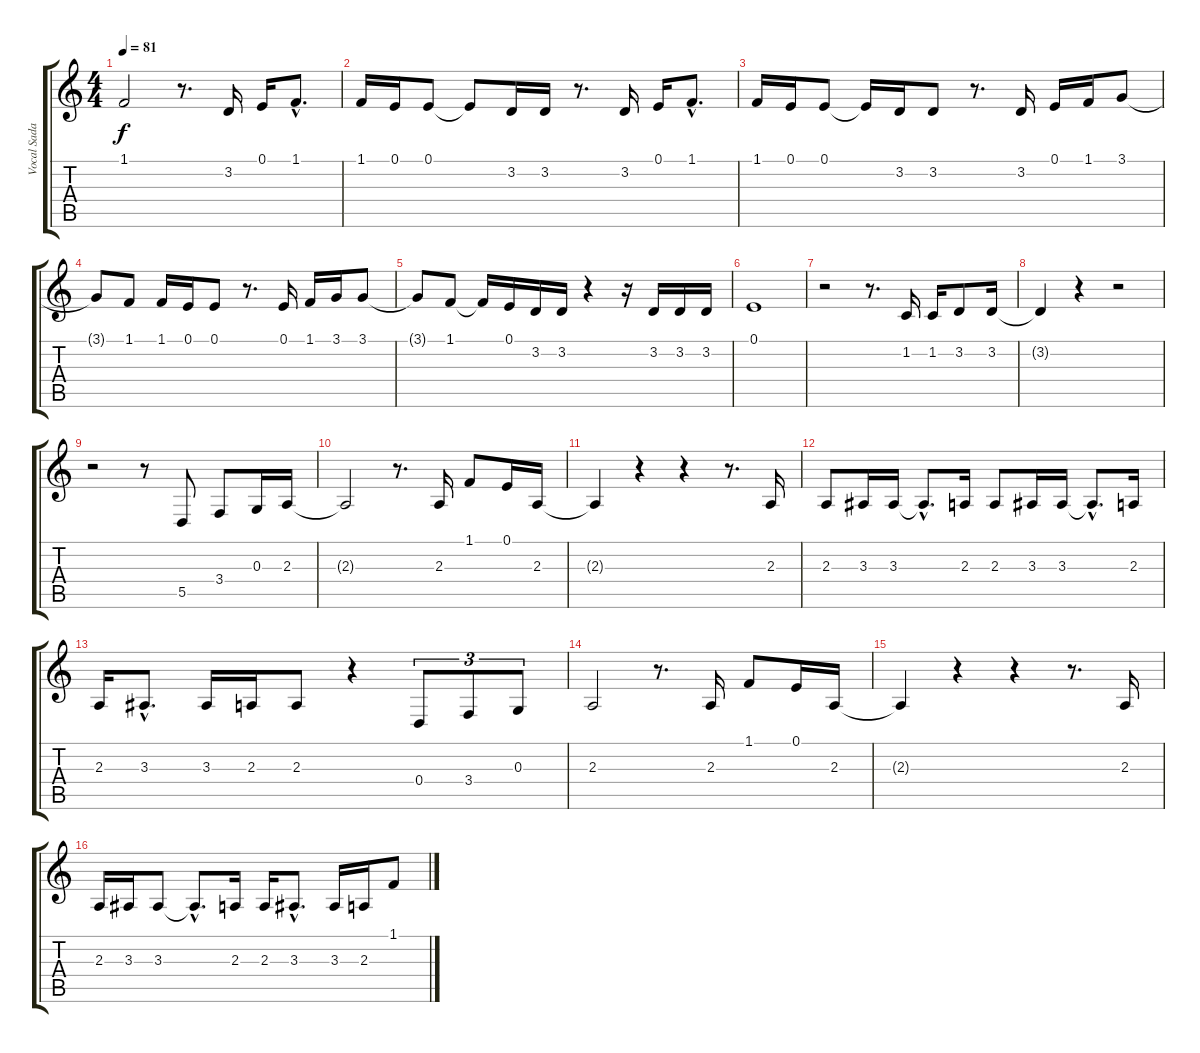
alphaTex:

\track ("Vocal Sada" "Vocal Sada") {instrument choiraahs}
\staff {score tabs}
\tuning (E4 B3 G3 D3 A2 E2) {hide}
\ts (4 4)
\tempo 81
\clef g2
\ks c
1.1{t}.2{dy f} r.8{d} 3.2.16 0.1.16 1.1{hac}.8{d} |
1.1.16 0.1.16 0.1.8 0.1{t}.8 3.2.16 3.2.16 r.8{d} 3.2.16 0.1.16 1.1{hac}.8{d} |
1.1.16 0.1.16 0.1.8 0.1{t}.16 3.2.16 3.2.8 r.8{d} 3.2.16 0.1.16 1.1.16 3.1.8 |
3.1{t}.8 1.1.8 1.1.16 0.1.16 0.1.8 r.8{d} 0.1.16 1.1.16 3.1.16 3.1.8 |
3.1{t}.8 1.1.8 1.1{t}.16 0.1.16 3.2.16 3.2.16 r.4 r.16 3.2.16 3.2.16 3.2.16 |
0.1.1 |
r.2 r.8{d} 1.2.16 1.2.16 3.2.8 3.2.16 |
3.2{t}.4 r.4 r.2 |
r.2 r.8 5.5.8 3.4.8 0.3.16 2.3.16 |
2.3{t}.2 r.8{d} 2.3.16 1.1.8 0.1.16 2.3.16 |
2.3{t}.4 r.4 r.4 r.8{d} 2.3.16 |
2.3.8 3.3.16 3.3.16 3.3{hac t}.8{d} 2.3.16 2.3.8 3.3.16 3.3.16 3.3{hac t}.8{d} 2.3.16 |
2.3.16 3.3{hac}.8{d} 3.3.16 2.3.16 2.3.8 r.4 0.4.8{tu (3 2)} 3.4.8{tu (3 2)} 0.3.8{tu (3 2)} |
2.3.2 r.8{d} 2.3.16 1.1.8 0.1.16 2.3.16 |
2.3{t}.4 r.4 r.4 r.8{d} 2.3.16 |
2.3.16 3.3.16 3.3.8 3.3{hac t}.8{d} 2.3.16 2.3.16 3.3{hac}.8{d} 3.3.16 2.3.16 1.1.8
